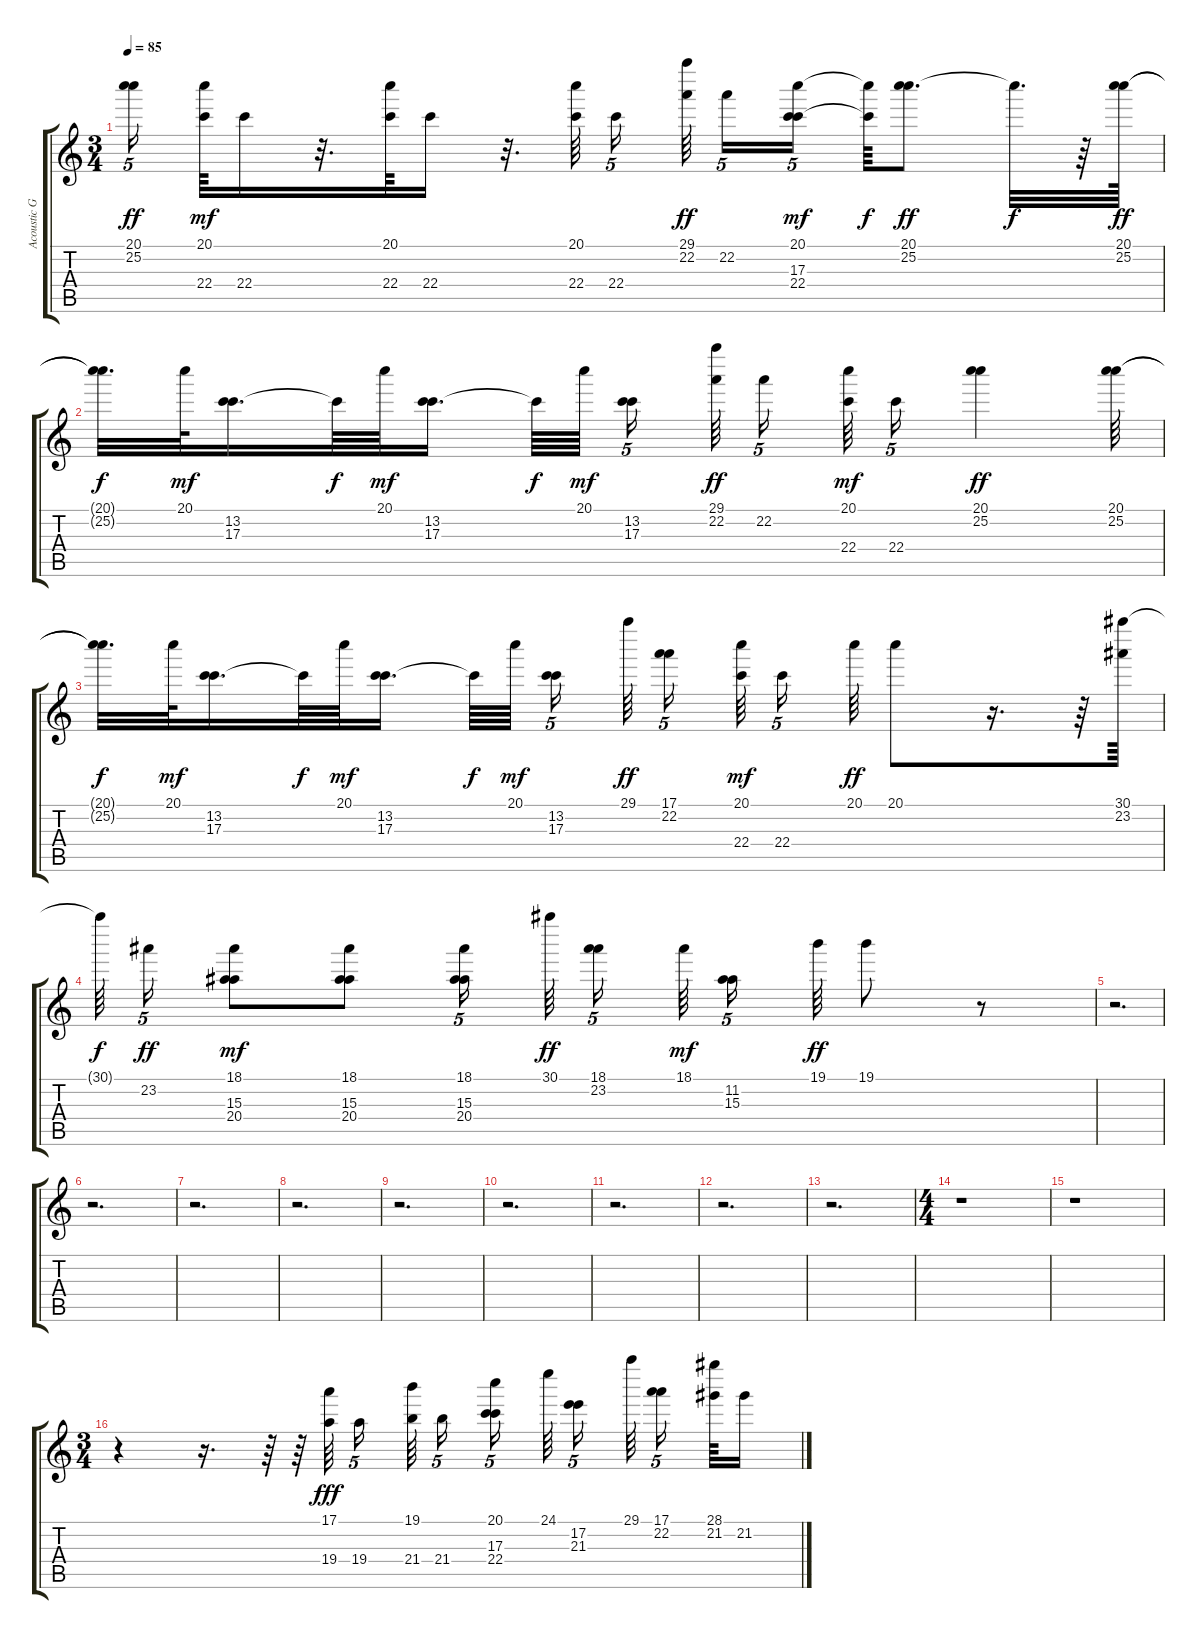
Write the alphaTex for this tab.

\track ("Acoustic Guitar (steel)" "Acoustic G") {instrument acousticguitarsteel}
\staff {score tabs}
\tuning (E4 B3 G3 D3 A2 E2) {hide}
\ts (3 4)
\tempo 85
\clef g2
\ks c
(20.1 25.2).16{tu (5 4) dy ff} (20.1 22.4).64{dy mf} 22.4.16 r.32{d} (20.1 22.4).64 22.4.16 r.32{d} (20.1 22.4).64 22.4.16{tu (5 4)} (29.1 22.2).64{dy ff} 22.2.16{tu (5 4)} (20.1 17.3 22.4).16{tu (5 4) dy mf} (20.1{t} 22.4{t}).64{dy f} (20.1 25.2).8{d dy ff} 20.1{t}.32{d dy f} r.64 (20.1 25.2).64{dy ff} |
(20.1{t} 25.2{t}).32{d dy f} 20.1.64{dy mf} (13.2 17.3).16{d} 13.2{t}.64{dy f} 20.1.64{dy mf} (13.2 17.3).16{d} 13.2{t}.64{dy f} 20.1.64{dy mf} (13.2 17.3).16{tu (5 4)} (29.1 22.2).64{dy ff} 22.2.16{tu (5 4)} (20.1 22.4).64{dy mf} 22.4.16{tu (5 4)} (20.1 25.2).4{dy ff} (20.1 25.2).64 |
(20.1{t} 25.2{t}).32{d dy f} 20.1.64{dy mf} (13.2 17.3).16{d} 13.2{t}.64{dy f} 20.1.64{dy mf} (13.2 17.3).16{d} 13.2{t}.64{dy f} 20.1.64{dy mf} (13.2 17.3).16{tu (5 4)} 29.1.64{dy ff} (17.1 22.2).16{tu (5 4)} (20.1 22.4).64{dy mf} 22.4.16{tu (5 4)} 20.1.64{dy ff} 20.1.8 r.16{d} r.64 (30.1 23.2).64 |
30.1{t}.64{dy f} 23.2.16{tu (5 4) dy ff} (18.1 15.3 20.4).8{dy mf} (18.1 15.3 20.4).8 (18.1 15.3 20.4).16{tu (5 4)} 30.1.64{dy ff} (18.1 23.2).16{tu (5 4)} 18.1.64{dy mf} (11.2 15.3).16{tu (5 4)} 19.1.64{dy ff} 19.1.8 r.8 |
r.2{d} |
r.2{d} |
r.2{d} |
r.2{d} |
r.2{d} |
r.2{d} |
r.2{d} |
r.2{d} |
r.2{d} |
\ts (4 4)
r.1 |
r.1 |
\ts (3 4)
r.4 r.16{d} r.64 r.64 (17.1 19.4).64{dy fff} 19.4.16{tu (5 4)} (19.1 21.4).64 21.4.16{tu (5 4)} (20.1 17.3 22.4).16{tu (5 4)} 24.1.64 (17.2 21.3).16{tu (5 4)} 29.1.64 (17.1 22.2).16{tu (5 4)} (28.1 21.2).64 21.2.16
